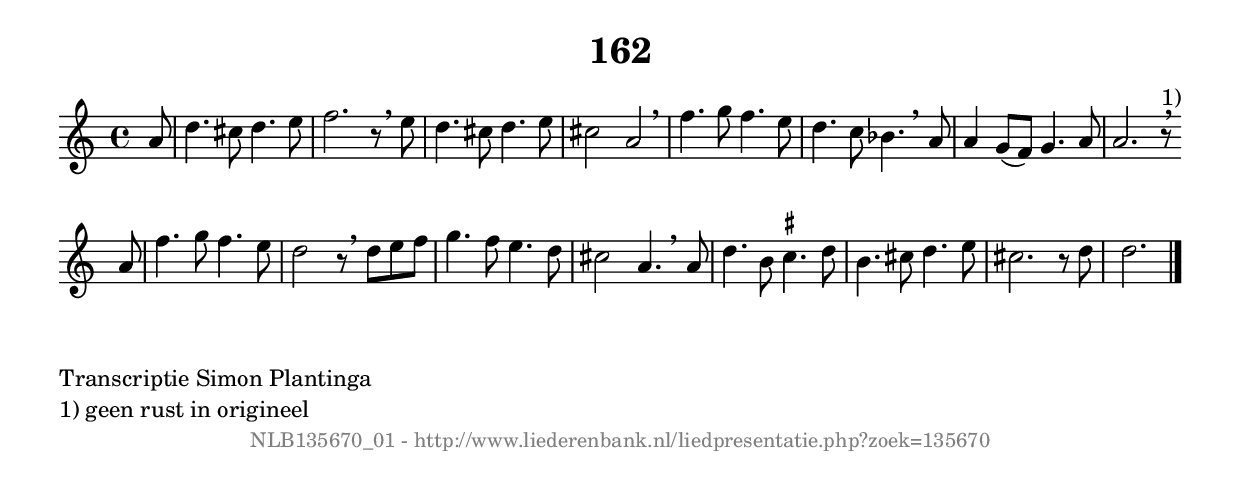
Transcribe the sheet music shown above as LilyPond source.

%
% produced by wce2krn 1.64 (7 June 2014)
%
\version"2.16"
#(append! paper-alist '(("long" . (cons (* 210 mm) (* 2000 mm)))))
#(set-default-paper-size "long")
sb = {\breathe}
mBreak = {\breathe }
bBreak = {\breathe }
x = {\once\override NoteHead #'style = #'cross }
gl=\glissando
itime={\override Staff.TimeSignature #'stencil = ##f }
ficta = {\once\set suggestAccidentals = ##t}
fine = {\once\override Score.RehearsalMark #'self-alignment-X = #1 \mark \markup {\italic{Fine}}}
dc = {\once\override Score.RehearsalMark #'self-alignment-X = #1 \mark \markup {\italic{D.C.}}}
dcf = {\once\override Score.RehearsalMark #'self-alignment-X = #1 \mark \markup {\italic{D.C. al Fine}}}
dcc = {\once\override Score.RehearsalMark #'self-alignment-X = #1 \mark \markup {\italic{D.C. al Coda}}}
ds = {\once\override Score.RehearsalMark #'self-alignment-X = #1 \mark \markup {\italic{D.S.}}}
dsf = {\once\override Score.RehearsalMark #'self-alignment-X = #1 \mark \markup {\italic{D.S. al Fine}}}
dsc = {\once\override Score.RehearsalMark #'self-alignment-X = #1 \mark \markup {\italic{D.S. al Coda}}}
pv = {\set Score.repeatCommands = #'((volta "1"))}
sv = {\set Score.repeatCommands = #'((volta "2"))}
tv = {\set Score.repeatCommands = #'((volta "3"))}
qv = {\set Score.repeatCommands = #'((volta "4"))}
xv = {\set Score.repeatCommands = #'((volta #f))}
\header{ tagline = ""
title = "162"
}
\score {{
\key d \dorian
\relative g'
{
\set melismaBusyProperties = #'()
\partial 32*4
\time 4/4
\tempo 4=120
\override Score.MetronomeMark #'transparent = ##t
\override Score.RehearsalMark #'break-visibility = #(vector #t #t #f)
a8 | d4. cis8 d4. e8 | f2. r8 \sb e8 | d4. cis8 d4. e8 | cis2 a2 | \mBreak \bar "|"
f'4. g8 f4. e8 | d4. c8 bes4. \sb a8 | a4 g8( f8) g4. a8 | a2. r8^"1)" \bar ":|:" \bBreak
a8 | f'4. g8 f4. e8 | d2 r8 \sb d8 e8 f8 | g4. f8 e4. d8 | cis2 a4. \mBreak
a8 | d4. b8 \ficta cis4. d8 | b4. cis8 d4. e8 | cis2. r8 d8 | d2. \bar "|."
 }}
 \midi { }
 \layout {
            indent = 0.0\cm
}
}
\markup { \wordwrap-string #" 
Transcriptie Simon Plantinga

1) geen rust in origineel
"}
\markup { \vspace #0 } \markup { \with-color #grey \fill-line { \center-column { \smaller "NLB135670_01 - http://www.liederenbank.nl/liedpresentatie.php?zoek=135670" } } }
